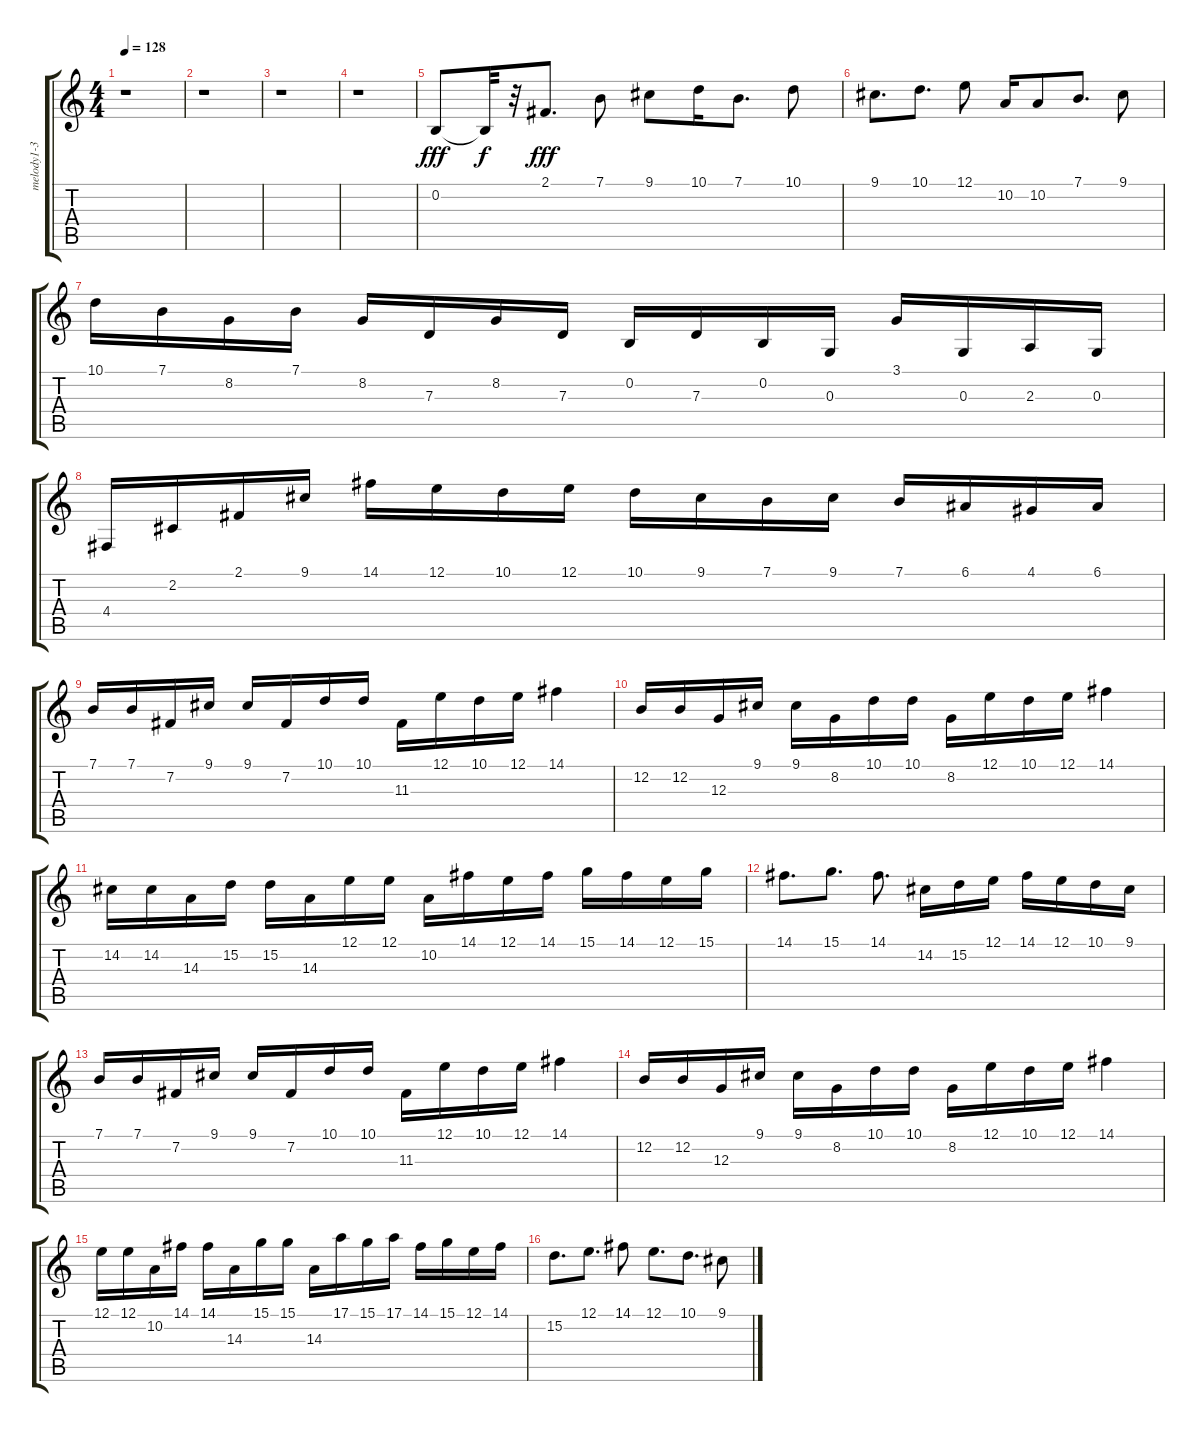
\track ("melody1-3" "melody1-3") {instrument honkytonkpiano}
\staff {score tabs}
\tuning (E4 B3 G3 D3 A2 E2) {hide}
\ts (4 4)
\tempo 128
\clef g2
\ks c
r.1{dy fff} |
r.1 |
r.1 |
r.1 |
0.2.8 0.2{t}.32{dy f} r.32 2.1.8{d dy fff} 7.1.8 9.1.8 10.1.16 7.1.8{d} 10.1.8 |
9.1.8{d} 10.1.8{d} 12.1.8 10.2.16 10.2.8 7.1.8{d} 9.1.8 |
10.1.16 7.1.16 8.2.16 7.1.16 8.2.16 7.3.16 8.2.16 7.3.16 0.2.16 7.3.16 0.2.16 0.3.16 3.1.16 0.3.16 2.3.16 0.3.16 |
4.4.16 2.2.16 2.1.16 9.1.16 14.1.16 12.1.16 10.1.16 12.1.16 10.1.16 9.1.16 7.1.16 9.1.16 7.1.16 6.1.16 4.1.16 6.1.16 |
7.1.16 7.1.16 7.2.16 9.1.16 9.1.16 7.2.16 10.1.16 10.1.16 11.3.16 12.1.16 10.1.16 12.1.16 14.1.4 |
12.2.16 12.2.16 12.3.16 9.1.16 9.1.16 8.2.16 10.1.16 10.1.16 8.2.16 12.1.16 10.1.16 12.1.16 14.1.4 |
14.2.16 14.2.16 14.3.16 15.2.16 15.2.16 14.3.16 12.1.16 12.1.16 10.2.16 14.1.16 12.1.16 14.1.16 15.1.16 14.1.16 12.1.16 15.1.16 |
14.1.8{d} 15.1.8{d} 14.1.8{d} 14.2.16 15.2.16 12.1.16 14.1.16 12.1.16 10.1.16 9.1.16 |
7.1.16 7.1.16 7.2.16 9.1.16 9.1.16 7.2.16 10.1.16 10.1.16 11.3.16 12.1.16 10.1.16 12.1.16 14.1.4 |
12.2.16 12.2.16 12.3.16 9.1.16 9.1.16 8.2.16 10.1.16 10.1.16 8.2.16 12.1.16 10.1.16 12.1.16 14.1.4 |
12.1.16 12.1.16 10.2.16 14.1.16 14.1.16 14.3.16 15.1.16 15.1.16 14.3.16 17.1.16 15.1.16 17.1.16 14.1.16 15.1.16 12.1.16 14.1.16 |
15.2.8{d} 12.1.8{d} 14.1.8 12.1.8{d} 10.1.8{d} 9.1.8
